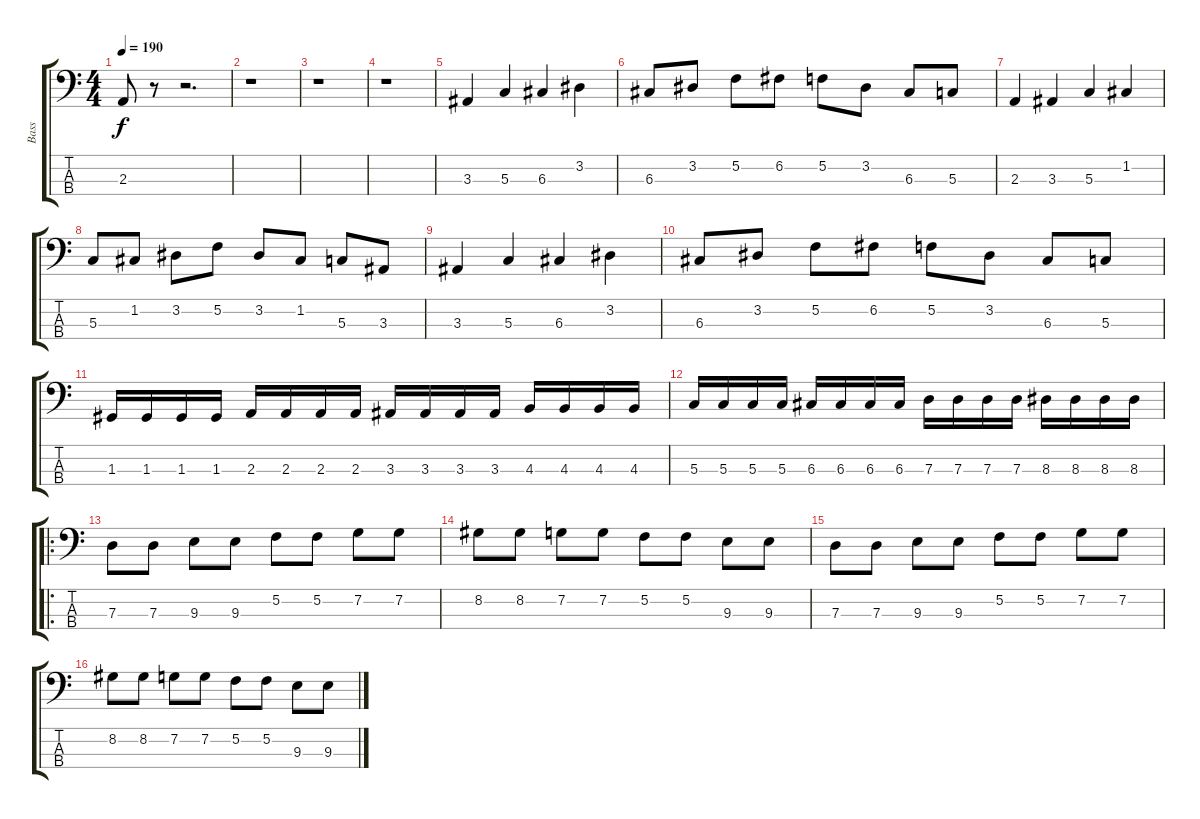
\track ("Bass" "Bass") {instrument electricbassfinger}
\staff {score tabs}
\tuning (F2 C2 G1 D1) {hide}
\ts (4 4)
\tempo 190
\clef f4
\ks c
2.3.8{dy f} r.8 r.2{d} |
r.1 |
r.1 |
r.1 |
3.3.4 5.3.4 6.3.4 3.2.4 |
6.3.8 3.2.8 5.2.8 6.2.8 5.2.8 3.2.8 6.3.8 5.3.8 |
2.3.4 3.3.4 5.3.4 1.2.4 |
5.3.8 1.2.8 3.2.8 5.2.8 3.2.8 1.2.8 5.3.8 3.3.8 |
3.3.4 5.3.4 6.3.4 3.2.4 |
6.3.8 3.2.8 5.2.8 6.2.8 5.2.8 3.2.8 6.3.8 5.3.8 |
1.3.16 1.3.16 1.3.16 1.3.16 2.3.16 2.3.16 2.3.16 2.3.16 3.3.16 3.3.16 3.3.16 3.3.16 4.3.16 4.3.16 4.3.16 4.3.16 |
5.3.16 5.3.16 5.3.16 5.3.16 6.3.16 6.3.16 6.3.16 6.3.16 7.3.16 7.3.16 7.3.16 7.3.16 8.3.16 8.3.16 8.3.16 8.3.16 |
\ro
7.3.8 7.3.8 9.3.8 9.3.8 5.2.8 5.2.8 7.2.8 7.2.8 |
8.2.8 8.2.8 7.2.8 7.2.8 5.2.8 5.2.8 9.3.8 9.3.8 |
7.3.8 7.3.8 9.3.8 9.3.8 5.2.8 5.2.8 7.2.8 7.2.8 |
8.2.8 8.2.8 7.2.8 7.2.8 5.2.8 5.2.8 9.3.8 9.3.8
